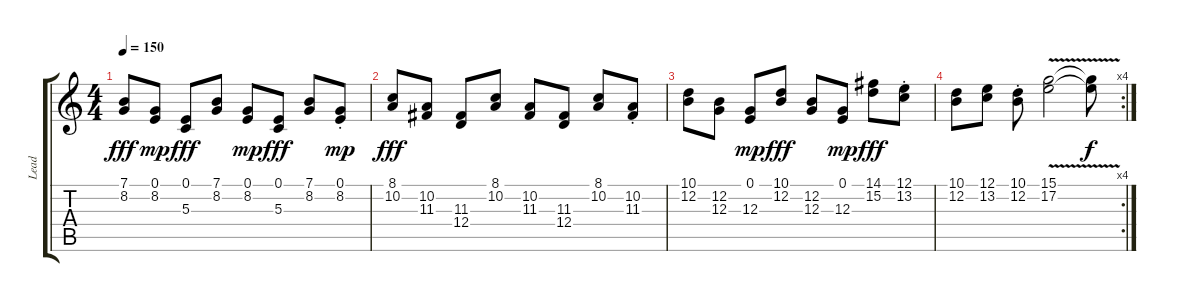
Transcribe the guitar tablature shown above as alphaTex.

\track ("Lead" "Lead") {instrument oboe}
\staff {score tabs}
\tuning (E4 B3 G3 D3 A2 E2) {hide}
\ts (4 4)
\tempo 150
\clef g2
\ks c
(7.1 8.2).8{dy fff} (0.1 8.2).8{dy mp} (0.1 5.3).8{dy fff} (7.1 8.2).8 (0.1 8.2).8{dy mp} (0.1 5.3).8{dy fff} (7.1 8.2).8 (0.1{st} 8.2{st}).8{dy mp} |
(8.1 10.2).8{dy fff} (10.2 11.3).8 (11.3 12.4).8 (8.1 10.2).8 (10.2 11.3).8 (11.3 12.4).8 (8.1 10.2).8 (10.2{st} 11.3{st}).8 |
(10.1 12.2).8 (12.2 12.3).8 (0.1 12.3).8{dy mp} (10.1 12.2).8{dy fff} (12.2 12.3).8 (0.1 12.3).8{dy mp} (14.1 15.2).8{dy fff} (12.1{st} 13.2{st}).8 |
\rc 4
(10.1 12.2).8 (12.1 13.2).8 (10.1{st} 12.2{st}).8 (15.1{v} 17.2{v}).2 (15.1{t} 17.2{t}).8{dy f}
